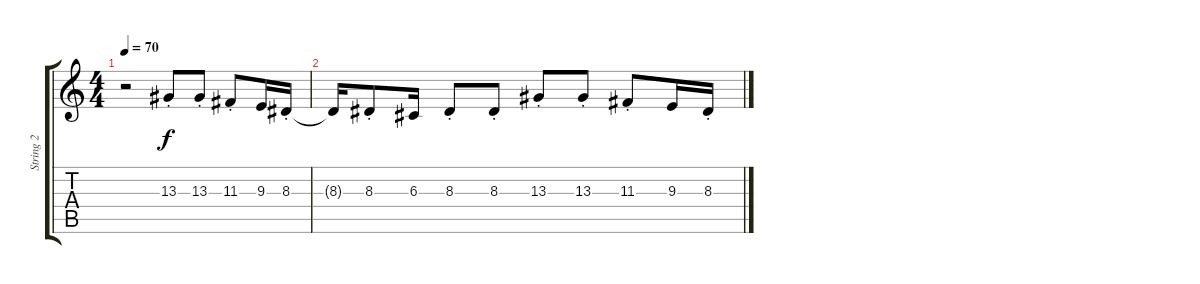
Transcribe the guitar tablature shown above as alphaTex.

\track ("String 2" "String 2") {instrument stringensemble1}
\staff {score tabs}
\tuning (E4 B3 G3 D3 A2 E2) {hide}
\ts (4 4)
\tempo 70
\clef g2
\ks c
r.2{dy f} 13.3{st}.8 13.3{st}.8 11.3{st}.8 9.3.16 8.3{st}.16 |
8.3{t}.16 8.3{st}.8 6.3.16 8.3{st}.8 8.3{st}.8 13.3{st}.8 13.3{st}.8 11.3{st}.8 9.3.16 8.3{st}.16
